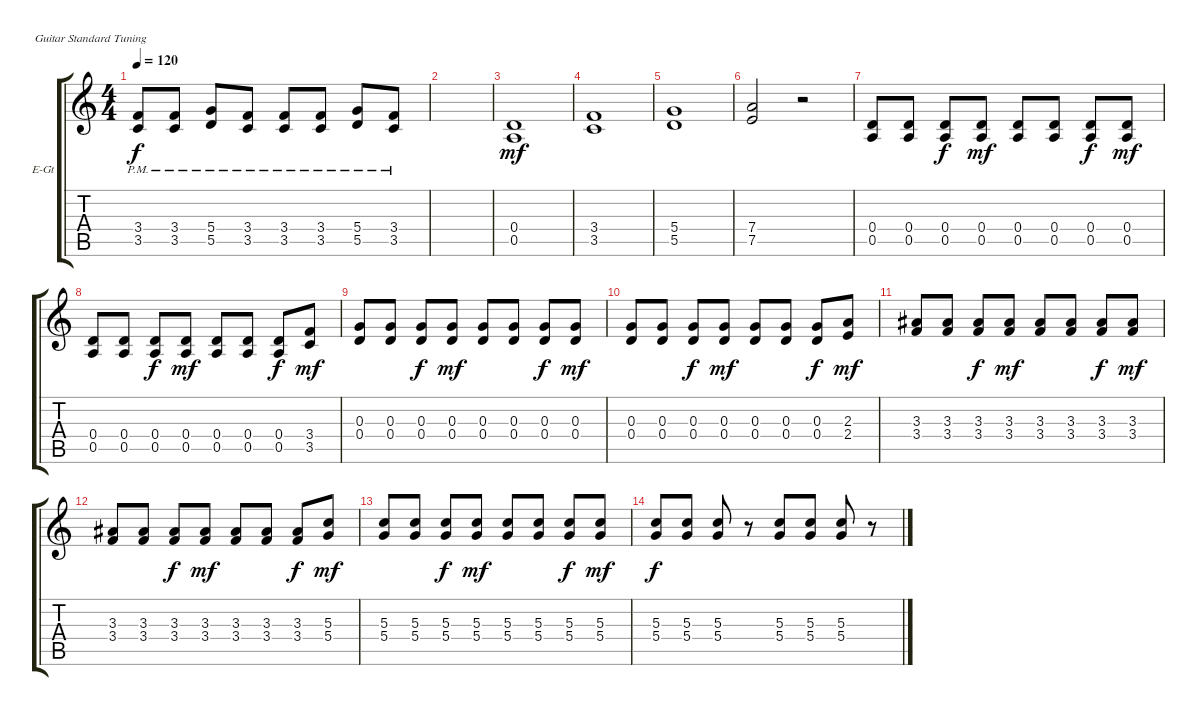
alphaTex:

\defaultSystemsLayout 4
\bracketExtendMode groupsimilarinstruments
\firstSystemTrackNameOrientation horizontal
\otherSystemsTrackNameOrientation horizontal
\track ("Electric Guitar" "E-Gt") {instrument distortionguitar}
\staff {score tabs}
\tuning (E4 B3 G3 D3 A2 E2)
\ts (4 4)
\tempo 120
\clef g2
\scale
0.333333
\ks c
(3.4{pm} 3.5{pm}).8{dy f} (3.4{pm} 3.5{pm}).8 (5.4{pm} 5.5{pm}).8 (3.4{pm} 3.5{pm}).8 (3.4{pm} 3.5{pm}).8 (3.4{pm} 3.5{pm}).8 (5.4{pm} 5.5{pm}).8 (3.4{pm} 3.5{pm}).8 |
\scale
0.333333 |
\scale
0.333333 (0.5 0.4).1{dy mf} |
\scale
0.333333 (3.5 3.4).1 |
\scale
0.333333 (5.5 5.4).1 |
\scale
0.333333 (7.4 7.5).2 r.2 |
\scale
0.333333 (0.5 0.4).8 (0.5 0.4).8 (0.5 0.4).8{dy f} (0.5 0.4).8{dy mf} (0.5 0.4).8 (0.5 0.4).8 (0.5 0.4).8{dy f} (0.5 0.4).8{dy mf} |
\scale
0.333333 (0.5 0.4).8 (0.5 0.4).8 (0.5 0.4).8{dy f} (0.5 0.4).8{dy mf} (0.5 0.4).8 (0.5 0.4).8 (0.5 0.4).8{dy f} (3.5 3.4).8{dy mf} |
\scale
0.333333 (0.4 0.3).8 (0.4 0.3).8 (0.4 0.3).8{dy f} (0.4 0.3).8{dy mf} (0.4 0.3).8 (0.4 0.3).8 (0.4 0.3).8{dy f} (0.4 0.3).8{dy mf} |
\scale
0.333333 (0.4 0.3).8 (0.4 0.3).8 (0.4 0.3).8{dy f} (0.4 0.3).8{dy mf} (0.4 0.3).8 (0.4 0.3).8 (0.4 0.3).8{dy f} (2.4 2.3).8{dy mf} |
\scale
0.333333 (3.4 3.3).8 (3.4 3.3).8 (3.4 3.3).8{dy f} (3.4 3.3).8{dy mf} (3.4 3.3).8 (3.4 3.3).8 (3.4 3.3).8{dy f} (3.4 3.3).8{dy mf} |
\scale
0.333333 (3.4 3.3).8 (3.4 3.3).8 (3.4 3.3).8{dy f} (3.4 3.3).8{dy mf} (3.4 3.3).8 (3.4 3.3).8 (3.4 3.3).8{dy f} (5.4 5.3).8{dy mf} |
\scale
0.333333 (5.3 5.4).8 (5.3 5.4).8 (5.3 5.4).8{dy f} (5.3 5.4).8{dy mf} (5.3 5.4).8 (5.3 5.4).8 (5.3 5.4).8{dy f} (5.3 5.4).8{dy mf} |
\scale
0.333333 (5.3 5.4).8{dy f} (5.3 5.4).8 (5.3 5.4).8 r.8 (5.3 5.4).8 (5.3 5.4).8 (5.3 5.4).8 r.8 |
\scale
0.333333 |
\scale
0.333333
